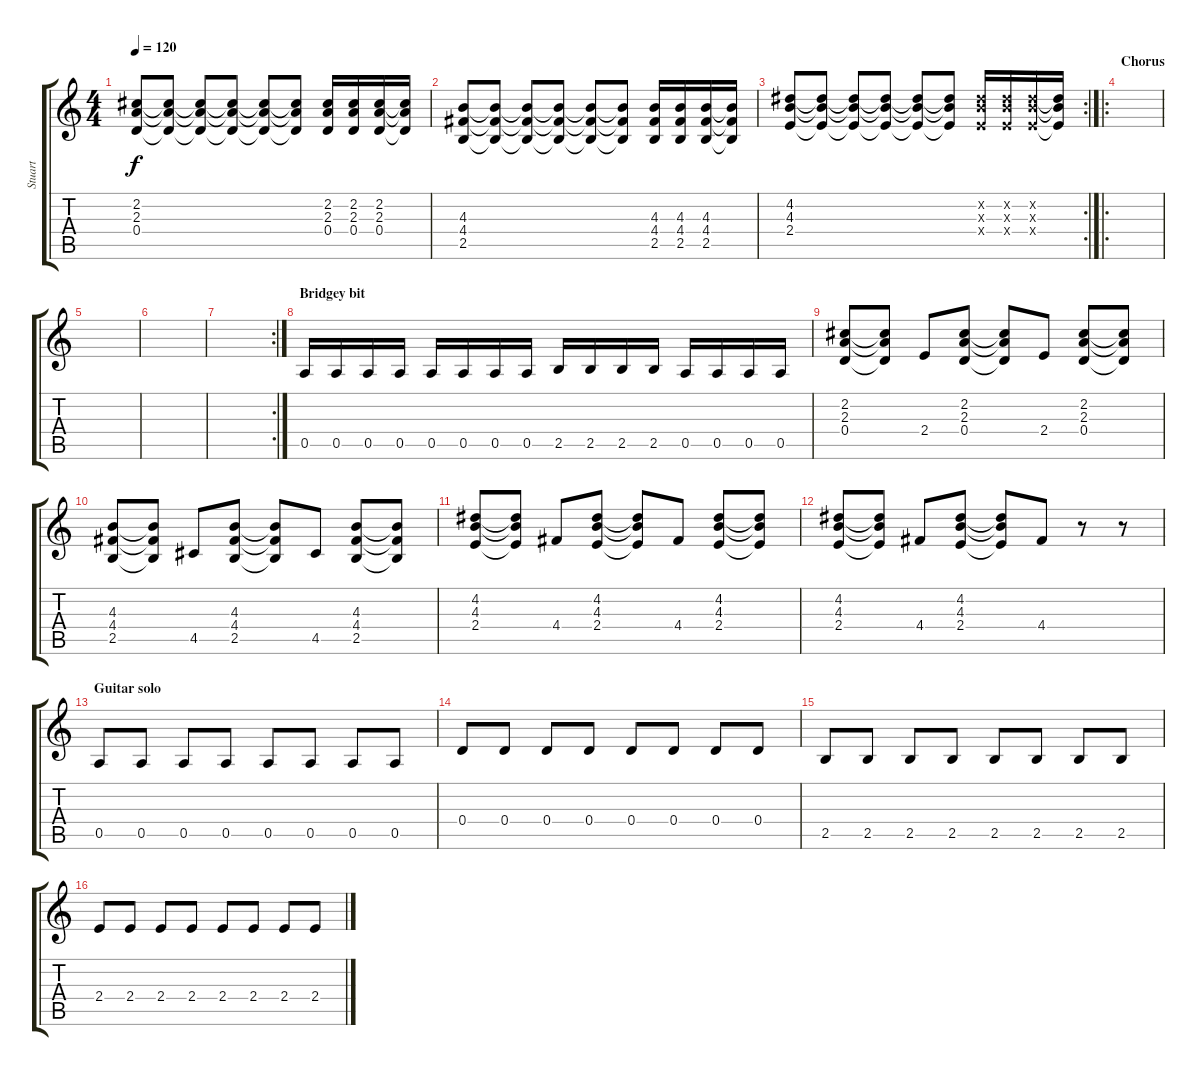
\track ("Stuart" "Stuart") {instrument distortionguitar}
\staff {score tabs}
\tuning (E4 B3 G3 D3 A2 E2) {hide}
\ts (4 4)
\tempo 120
\clef g2
\ks c
(2.2 2.3 0.4).8{dy f} (2.2{t} 2.3{t} 0.4{t}).8 (2.2{t} 2.3{t} 0.4{t}).8 (2.2{t} 2.3{t} 0.4{t}).8 (2.2{t} 2.3{t} 0.4{t}).8 (2.2{t} 2.3{t} 0.4{t}).8 (2.2 2.3 0.4).16 (2.2 2.3 0.4).16 (2.2 2.3 0.4).16 (2.2{t} 2.3{t} 0.4{t}).16 |
(4.3 4.4 2.5).8 (4.3{t} 4.4{t} 2.5{t}).8 (4.3{t} 4.4{t} 2.5{t}).8 (4.3{t} 4.4{t} 2.5{t}).8 (4.3{t} 4.4{t} 2.5{t}).8 (4.3{t} 4.4{t} 2.5{t}).8 (4.3 4.4 2.5).16 (4.3 4.4 2.5).16 (4.3 4.4 2.5).16 (4.3{t} 4.4{t} 2.5{t}).16 |
\rc 2
(4.2 4.3 2.4).8 (4.2{t} 4.3{t} 2.4{t}).8 (4.2{t} 4.3{t} 2.4{t}).8 (4.2{t} 4.3{t} 2.4{t}).8 (4.2{t} 4.3{t} 2.4{t}).8 (4.2{t} 4.3{t} 2.4{t}).8 (4.2{x} 4.3{x} 2.4{x}).16 (4.2{x} 4.3{x} 2.4{x}).16 (4.2{x} 4.3{x} 2.4{x}).16 (4.2{t} 4.3{t} 2.4{t}).16 |
\ro
\section ("" "Chorus")
|
|
|
\rc 2
|
\section ("" "Bridgey bit")
0.5.16 0.5.16 0.5.16 0.5.16 0.5.16 0.5.16 0.5.16 0.5.16 2.5.16 2.5.16 2.5.16 2.5.16 0.5.16 0.5.16 0.5.16 0.5.16 |
(2.2 2.3 0.4).8 (2.2{t} 2.3{t} 0.4{t}).8 2.4.8 (2.2 2.3 0.4).8 (2.2{t} 2.3{t} 0.4{t}).8 2.4.8 (2.2 2.3 0.4).8 (2.2{t} 2.3{t} 0.4{t}).8 |
(4.3 4.4 2.5).8 (4.3{t} 4.4{t} 2.5{t}).8 4.5.8 (4.3 4.4 2.5).8 (4.3{t} 4.4{t} 2.5{t}).8 4.5.8 (4.3 4.4 2.5).8 (4.3{t} 4.4{t} 2.5{t}).8 |
(4.2 4.3 2.4).8 (4.2{t} 4.3{t} 2.4{t}).8 4.4.8 (4.2 4.3 2.4).8 (4.2{t} 4.3{t} 2.4{t}).8 4.4.8 (4.2 4.3 2.4).8 (4.2{t} 4.3{t} 2.4{t}).8 |
(4.2 4.3 2.4).8 (4.2{t} 4.3{t} 2.4{t}).8 4.4.8 (4.2 4.3 2.4).8 (4.2{t} 4.3{t} 2.4{t}).8 4.4.8 r.8 r.8 |
\section ("" "Guitar solo")
0.5.8 0.5.8 0.5.8 0.5.8 0.5.8 0.5.8 0.5.8 0.5.8 |
0.4.8 0.4.8 0.4.8 0.4.8 0.4.8 0.4.8 0.4.8 0.4.8 |
2.5.8 2.5.8 2.5.8 2.5.8 2.5.8 2.5.8 2.5.8 2.5.8 |
2.4.8 2.4.8 2.4.8 2.4.8 2.4.8 2.4.8 2.4.8 2.4.8
